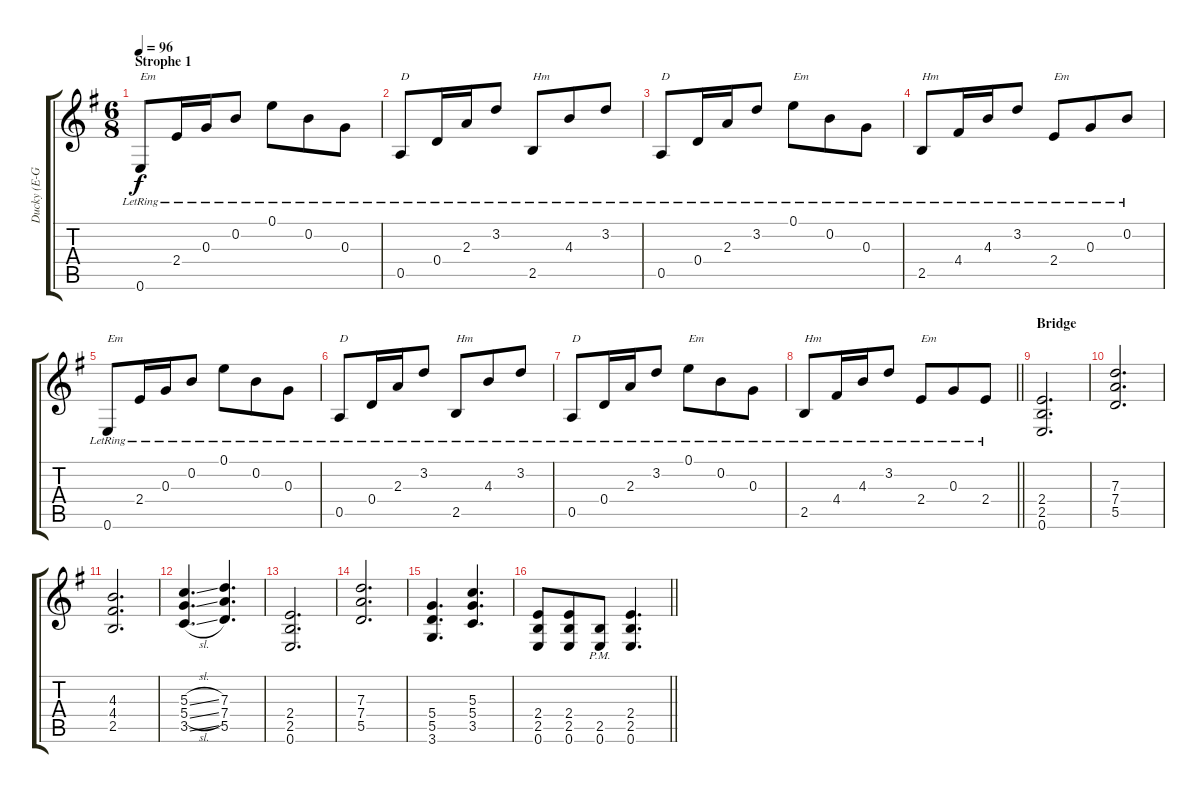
\track ("Ducky (E-Gitarre)" "Ducky (E-G") {instrument distortionguitar}
\staff {score tabs}
\tuning (E4 B3 G3 D3 A2 E2) {hide}
\ts (6 8)
\section ("" "Strophe 1")
\tempo 96
\clef g2
\ks g
0.6{lr}.8{txt "Em" dy f instrument electricguitarclean} 2.4{lr}.16 0.3{lr}.16 0.2{lr}.8 0.1{lr}.8 0.2{lr}.8 0.3{lr}.8 |
0.5{lr}.8{txt "D"} 0.4{lr}.16 2.3{lr}.16 3.2{lr}.8 2.5{lr}.8{txt "Hm"} 4.3{lr}.8 3.2{lr}.8 |
0.5{lr}.8{txt "D"} 0.4{lr}.16 2.3{lr}.16 3.2{lr}.8 0.1{lr}.8{txt "Em"} 0.2{lr}.8 0.3{lr}.8 |
2.5{lr}.8{txt "Hm"} 4.4{lr}.16 4.3{lr}.16 3.2{lr}.8 2.4{lr}.8{txt "Em"} 0.3{lr}.8 0.2{lr}.8 |
0.6{lr}.8{txt "Em"} 2.4{lr}.16 0.3{lr}.16 0.2{lr}.8 0.1{lr}.8 0.2{lr}.8 0.3{lr}.8 |
0.5{lr}.8{txt "D"} 0.4{lr}.16 2.3{lr}.16 3.2{lr}.8 2.5{lr}.8{txt "Hm"} 4.3{lr}.8 3.2{lr}.8 |
0.5{lr}.8{txt "D"} 0.4{lr}.16 2.3{lr}.16 3.2{lr}.8 0.1{lr}.8{txt "Em"} 0.2{lr}.8 0.3{lr}.8 |
\barLineRight lightlight
2.5{lr}.8{txt "Hm"} 4.4{lr}.16 4.3{lr}.16 3.2{lr}.8 2.4{lr}.8{txt "Em"} 0.3{lr}.8 2.4{lr}.8 |
\section ("" "Bridge")
(2.4 2.5 0.6).2{d instrument distortionguitar} |
(7.3 7.4 5.5).2{d} |
(4.3 4.4 2.5).2{d} |
(5.3{sl} 5.4{sl} 3.5{sl}).4{d} (7.3 7.4 5.5).4{d} |
(2.4 2.5 0.6).2{d} |
(7.3 7.4 5.5).2{d} |
(5.4 5.5 3.6).4{d} (5.3 5.4 3.5).4{d} |
\barLineRight lightlight
(2.4 2.5 0.6).8 (2.4 2.5 0.6).8 (2.5{pm} 0.6{pm}).8 (2.4 2.5 0.6).4{d}
